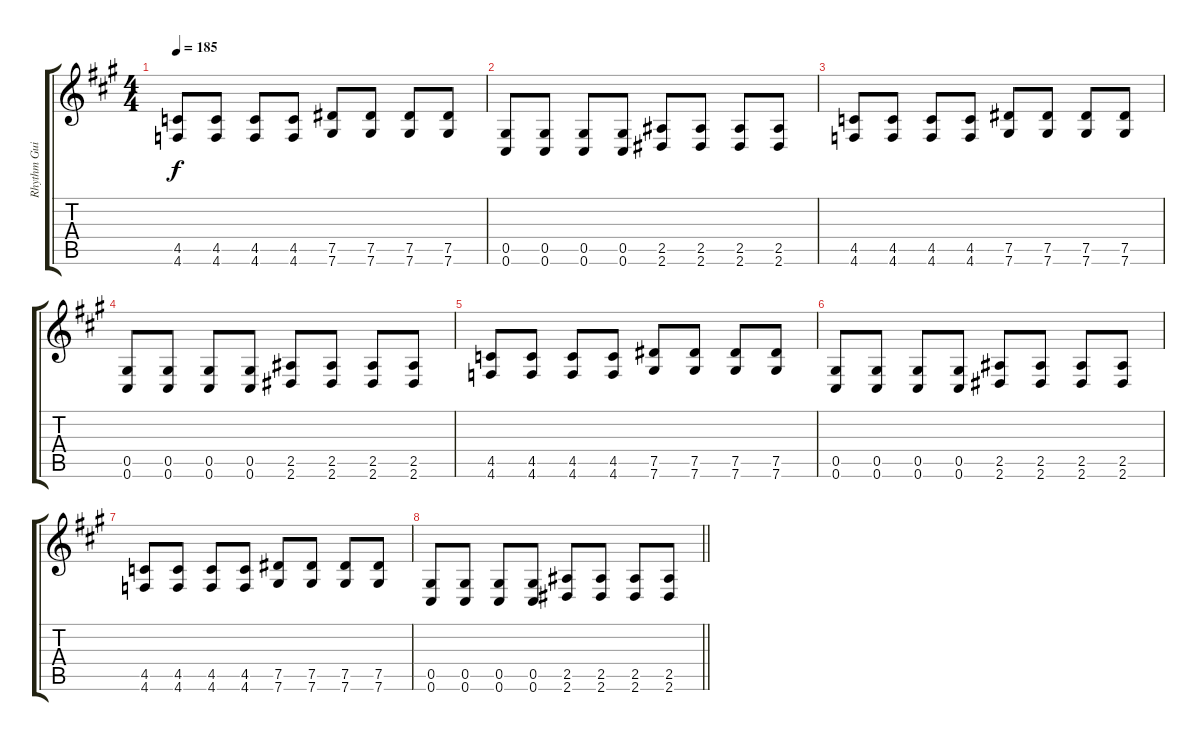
\track ("Rhythm Guitar" "Rhythm Gui") {instrument overdrivenguitar}
\staff {score tabs}
\tuning (Eb4 Bb3 Gb3 Db3 Ab2 Db2) {hide}
\ts (4 4)
\tempo 185
\clef g2
\ks f#minor
(4.5 4.6).8{dy f} (4.5 4.6).8 (4.5 4.6).8 (4.5 4.6).8 (7.5 7.6).8 (7.5 7.6).8 (7.5 7.6).8 (7.5 7.6).8 |
(0.5 0.6).8 (0.5 0.6).8 (0.5 0.6).8 (0.5 0.6).8 (2.5 2.6).8 (2.5 2.6).8 (2.5 2.6).8 (2.5 2.6).8 |
(4.5 4.6).8 (4.5 4.6).8 (4.5 4.6).8 (4.5 4.6).8 (7.5 7.6).8 (7.5 7.6).8 (7.5 7.6).8 (7.5 7.6).8 |
(0.5 0.6).8 (0.5 0.6).8 (0.5 0.6).8 (0.5 0.6).8 (2.5 2.6).8 (2.5 2.6).8 (2.5 2.6).8 (2.5 2.6).8 |
(4.5 4.6).8 (4.5 4.6).8 (4.5 4.6).8 (4.5 4.6).8 (7.5 7.6).8 (7.5 7.6).8 (7.5 7.6).8 (7.5 7.6).8 |
(0.5 0.6).8 (0.5 0.6).8 (0.5 0.6).8 (0.5 0.6).8 (2.5 2.6).8 (2.5 2.6).8 (2.5 2.6).8 (2.5 2.6).8 |
(4.5 4.6).8 (4.5 4.6).8 (4.5 4.6).8 (4.5 4.6).8 (7.5 7.6).8 (7.5 7.6).8 (7.5 7.6).8 (7.5 7.6).8 |
\barLineRight lightlight
(0.5 0.6).8 (0.5 0.6).8 (0.5 0.6).8 (0.5 0.6).8 (2.5 2.6).8 (2.5 2.6).8 (2.5 2.6).8 (2.5 2.6).8
